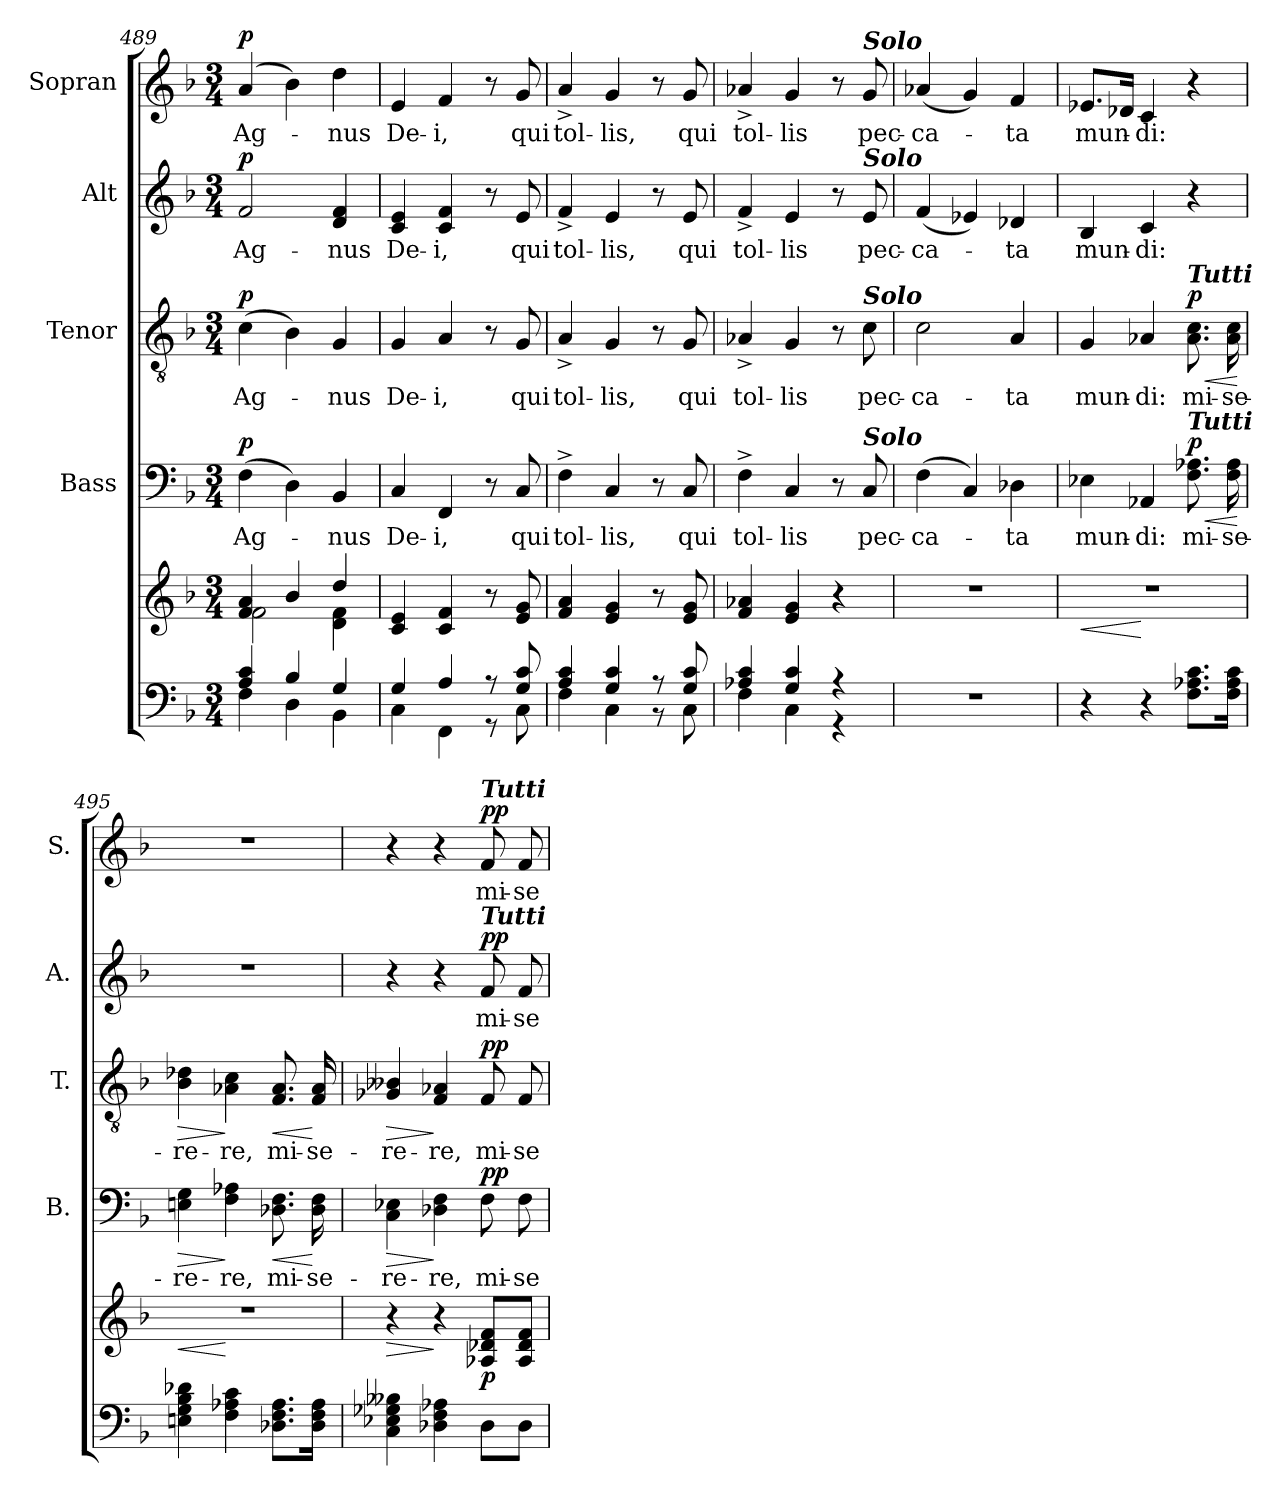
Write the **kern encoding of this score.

**kern	**kern	**dynam	**kern	**text	**dynam	**kern	**text	**dynam	**kern	**text	**dynam	**kern	**text	**dynam
*part5	*part5	*part5	*part4	*part4	*part4	*part3	*part3	*part3	*part2	*part2	*part2	*part1	*part1	*part1
*staff6	*staff5	*staff5/6	*staff4	*staff4	*staff4	*staff3	*staff3	*staff3	*staff2	*staff2	*staff2	*staff1	*staff1	*staff1
*	*	*	*I"Bass	*	*	*I"Tenor	*	*	*I"Alt	*	*	*I"Sopran	*	*
*	*	*	*I'B.	*	*	*I'T.	*	*	*I'A.	*	*	*I'S.	*	*
*clefF4	*clefG2	*	*clefF4	*	*	*clefGv2	*	*	*clefG2	*	*	*clefG2	*	*
*k[b-]	*k[b-]	*	*k[b-]	*	*	*k[b-]	*	*	*k[b-]	*	*	*k[b-]	*	*
*F:	*F:	*	*F:	*	*	*F:	*	*	*F:	*	*	*F:	*	*
*M3/4	*M3/4	*	*M3/4	*	*	*M3/4	*	*	*M3/4	*	*	*M3/4	*	*
=489	=489	=489	=489	=489	=489	=489	=489	=489	=489	=489	=489	=489	=489	=489
*^	*^	*	*	*	*	*	*	*	*	*	*	*	*	*
!	!	!	!	!	!	!LO:LY:b	!LO:DY:a	!	!LO:LY:b	!LO:DY:a	!	!LO:LY:b	!LO:DY:a	!	!LO:LY:b	!LO:DY:a
4A/ 4c/	4F\	4f/ 4a/	2f\	.	(>4F\	Ag-	p	(>4c\	Ag-	p	2f/	Ag-	p	(4a/	Ag-	p
4B-/	4D\	4b-/	.	.	4D\)	.	.	4B-\)	.	.	.	.	.	4b-\)	.	.
!	!	!	!	!	!	!LO:LY:b	!	!	!LO:LY:b	!	!	!LO:LY:b	!	!	!LO:LY:b	!
4G/	4BB-\	4dd/	4d\ 4f\	.	4BB-/	-nus	.	4G/	-nus	.	4d/ 4f/	-nus	.	4dd\	-nus	.
!!LO:LB:g=z
=490	=490	=490	=490	=490	=490	=490	=490	=490	=490	=490	=490	=490	=490	=490	=490	=490
!	!	!	!	!	!	!LO:LY:b	!	!	!LO:LY:b	!	!	!LO:LY:b	!	!	!LO:LY:b	!
*	*	*v	*v	*	*	*	*	*	*	*	*	*	*	*	*	*
4G/	4C\	4c/ 4e/	.	4C/	De-	.	4G/	De-	.	4c/ 4e/	De-	.	4e/	De-	.
!	!	!	!	!	!LO:LY:b	!	!	!LO:LY:b	!	!	!LO:LY:b	!	!	!LO:LY:b	!
4A/	4FF\	4c/ 4f/	.	4FF/	-i,	.	4A/	-i,	.	4c/ 4f/	-i,	.	4f/	-i,	.
8r	8r	8r	.	8r	.	.	8r	.	.	8r	.	.	8r	.	.
!	!	!	!	!	!LO:LY:b	!	!	!LO:LY:b	!	!	!LO:LY:b	!	!	!LO:LY:b	!
8G/ 8c/	8C\	8e/ 8g/	.	8C/	qui	.	8G/	qui	.	8e/	qui	.	8g/	qui	.
=491	=491	=491	=491	=491	=491	=491	=491	=491	=491	=491	=491	=491	=491	=491	=491
!	!	!	!	!	!LO:LY:b	!	!	!LO:LY:b	!	!	!LO:LY:b	!	!	!LO:LY:b	!
4A/ 4c/	4F\	4f/ 4a/	.	4F^>\	tol-	.	4A^>/	tol-	.	4f^>/	tol-	.	4a^>/	tol-	.
!	!	!	!	!	!LO:LY:b	!	!	!LO:LY:b	!	!	!LO:LY:b	!	!	!LO:LY:b	!
4G/ 4c/	4C\	4e/ 4g/	.	4C/	-lis,	.	4G/	-lis,	.	4e/	-lis,	.	4g/	-lis,	.
8r	8r	8r	.	8r	.	.	8r	.	.	8r	.	.	8r	.	.
!	!	!	!	!	!LO:LY:b	!	!	!LO:LY:b	!	!	!LO:LY:b	!	!	!LO:LY:b	!
8G/ 8c/	8C\	8e/ 8g/	.	8C/	qui	.	8G/	qui	.	8e/	qui	.	8g/	qui	.
=492	=492	=492	=492	=492	=492	=492	=492	=492	=492	=492	=492	=492	=492	=492	=492
!	!	!	!	!	!LO:LY:b	!	!	!LO:LY:b	!	!	!LO:LY:b	!	!	!LO:LY:b	!
4A-X/ 4c/	4F\	4f/ 4a-X/	.	4F^>\	tol-	.	4A-X^>/	tol-	.	4f^>/	tol-	.	4a-X^>/	tol-	.
!	!	!	!	!	!LO:LY:b	!	!	!LO:LY:b	!	!	!LO:LY:b	!	!	!LO:LY:b	!
4G/ 4c/	4C\	4e/ 4g/	.	4C/	-lis	.	4G/	-lis	.	4e/	-lis	.	4g/	-lis	.
4r	4r	4r	.	8r	.	.	8r	.	.	8r	.	.	8r	.	.
!	!	!	!	!	!	!	!	!	!	!	!	!	!LO:TX:a:Bi:t=Solo	!	!
!	!	!	!	!	!	!	!	!	!	!LO:TX:a:Bi:t=Solo	!	!	!	!	!
!	!	!	!	!	!	!	!LO:TX:a:Bi:t=Solo	!	!	!	!	!	!	!	!
!	!	!	!	!LO:TX:a:Bi:t=Solo	!	!	!	!	!	!	!	!	!	!	!
!	!	!	!	!	!LO:LY:b	!	!	!LO:LY:b	!	!	!LO:LY:b	!	!	!LO:LY:b	!
.	.	.	.	8C/	pec-	.	8c\	pec-	.	8e/	pec-	.	8g/	pec-	.
*v	*v	*	*	*	*	*	*	*	*	*	*	*	*	*	*
=493	=493	=493	=493	=493	=493	=493	=493	=493	=493	=493	=493	=493	=493	=493
!	!	!	!	!LO:LY:b	!	!	!LO:LY:b	!	!	!LO:LY:b	!	!	!LO:LY:b	!
2.r	2.r	.	(>4F\	-ca-	.	2c\	-ca-	.	(<4f/	-ca-	.	(<4a-X/	-ca-	.
.	.	.	4C/)	.	.	.	.	.	4e-X/)	.	.	4g/)	.	.
!	!	!	!	!LO:LY:b	!	!	!LO:LY:b	!	!	!LO:LY:b	!	!	!LO:LY:b	!
.	.	.	4D-X\	-ta	.	4A/	-ta	.	4d-X/	-ta	.	4f/	-ta	.
=494	=494	=494	=494	=494	=494	=494	=494	=494	=494	=494	=494	=494	=494	=494
!	!	!LO:HP:b	!	!LO:LY:b	!	!	!LO:LY:b	!	!	!LO:LY:b	!	!	!LO:LY:b	!
4r	2.r	<	4E-X\	mun-	.	4G/	mun-	.	4B-/	mun-	.	8.e-X/L	mun-	.
.	.	.	.	.	.	.	.	.	.	.	.	16d-X/Jk	.	.
!	!	!	!	!LO:LY:b	!	!	!LO:LY:b	!	!	!LO:LY:b	!	!	!LO:LY:b	!
4r	.	[	4AA-X/	-di:	.	4A-X/	-di:	.	4c/	-di:	.	4c/	-di:	.
!	!	!	!	!	!	!LO:TX:a:Bi:t=Tutti	!	!	!	!	!	!	!	!
!	!	!	!LO:TX:a:Bi:t=Tutti	!	!	!	!	!	!	!	!	!	!	!
!	!	!	!	!LO:LY:b	!LO:HP:b	!	!LO:LY:b	!LO:HP:b	!	!	!	!	!	!
!	!	!	!	!	!LO:DY:n=1:a	!	!	!LO:DY:n=1:a	!	!	!	!	!	!
8.F\ 8.A-X\ 8.c\L	.	.	8.F\ 8.A-X\	mi-	< p	8.A-\ 8.c\	mi-	< p	4r	.	.	4r	.	.
!	!	!	!	!LO:LY:b	!	!	!LO:LY:b	!	!	!	!	!	!	!
16F\ 16A-\ 16c\Jk	.	.	16F\ 16A-\	-se-	.	16A-\ 16c\	-se-	.	.	.	.	.	.	.
.	.	.	.	.	[	.	.	[	.	.	.	.	.	.
=495	=495	=495	=495	=495	=495	=495	=495	=495	=495	=495	=495	=495	=495	=495
!	!	!LO:HP:b	!	!	!	!	!	!	!	!	!	!	!	!
!	!	!LO:HP:n=1:b	!	!LO:LY:b	!LO:HP:b	!	!LO:LY:b	!LO:HP:b	!	!	!	!	!	!
4En\ 4G\ 4B-\ 4d-X\	2.r	> <	4En\ 4G\	-re-	>	4B-\ 4d-X\	-re-	>	2.r	.	.	2.r	.	.
!	!	!	!	!LO:LY:b	!	!	!LO:LY:b	!	!	!	!	!	!	!
4F\ 4A-X\ 4c\	.	[	4F\ 4A-X\	-re,	]	4A-X\ 4c\	-re,	]	.	.	.	.	.	.
!	!	!	!	!LO:LY:b	!LO:HP:b	!	!LO:LY:b	!LO:HP:b	!	!	!	!	!	!
8.D-X\ 8.F\ 8.A-\L	.	.	8.D-X\ 8.F\	mi-	<	8.F/ 8.A-/	mi-	<	.	.	.	.	.	.
!	!	!	!	!LO:LY:b	!	!	!LO:LY:b	!	!	!	!	!	!	!
16D-\ 16F\ 16A-\Jk	.	.	16D-\ 16F\	-se-	[	16F/ 16A-/	-se-	[	.	.	.	.	.	.
.	.	]	.	.	.	.	.	.	.	.	.	.	.	.
=496	=496	=496	=496	=496	=496	=496	=496	=496	=496	=496	=496	=496	=496	=496
!	!	!LO:HP:b	!	!LO:LY:b	!LO:HP:b	!	!LO:LY:b	!LO:HP:b	!	!	!	!	!	!
4C\ 4E-X\ 4G-X\ 4B--X\	4r	>	4C\ 4E-X\	-re-	>	4G-X/ 4B--X/	-re-	>	4r	.	.	4r	.	.
!	!	!	!	!LO:LY:b	!	!	!LO:LY:b	!	!	!	!	!	!	!
4D-X\ 4F\ 4A-X\	4r	]	4D-X\ 4F\	-re,	]	4F/ 4A-X/	-re,	]	4r	.	.	4r	.	.
!	!	!	!	!	!	!	!	!	!	!	!	!LO:TX:a:Bi:t=Tutti	!	!
!	!	!	!	!	!	!	!	!	!LO:TX:a:Bi:t=Tutti	!	!	!	!	!
!	!	!LO:DY:b	!	!LO:LY:b	!LO:DY:a	!	!LO:LY:b	!LO:DY:a	!	!LO:LY:b	!LO:DY:a	!	!LO:LY:b	!LO:DY:a
8D-\L	8A-X/ 8d-X/ 8f/L	p	8F\	mi-	pp	8F/	mi-	pp	8f/	mi-	pp	8f/	mi-	pp
!	!	!	!	!LO:LY:b	!	!	!LO:LY:b	!	!	!LO:LY:b	!	!	!LO:LY:b	!
8D-\J	8A-/ 8d-/ 8f/J	.	8F\	-se-	.	8F/	-se-	.	8f/	-se-	.	8f/	-se-	.
=	=	=	=	=	=	=	=	=	=	=	=	=	=	=
*-	*-	*-	*-	*-	*-	*-	*-	*-	*-	*-	*-	*-	*-	*-
